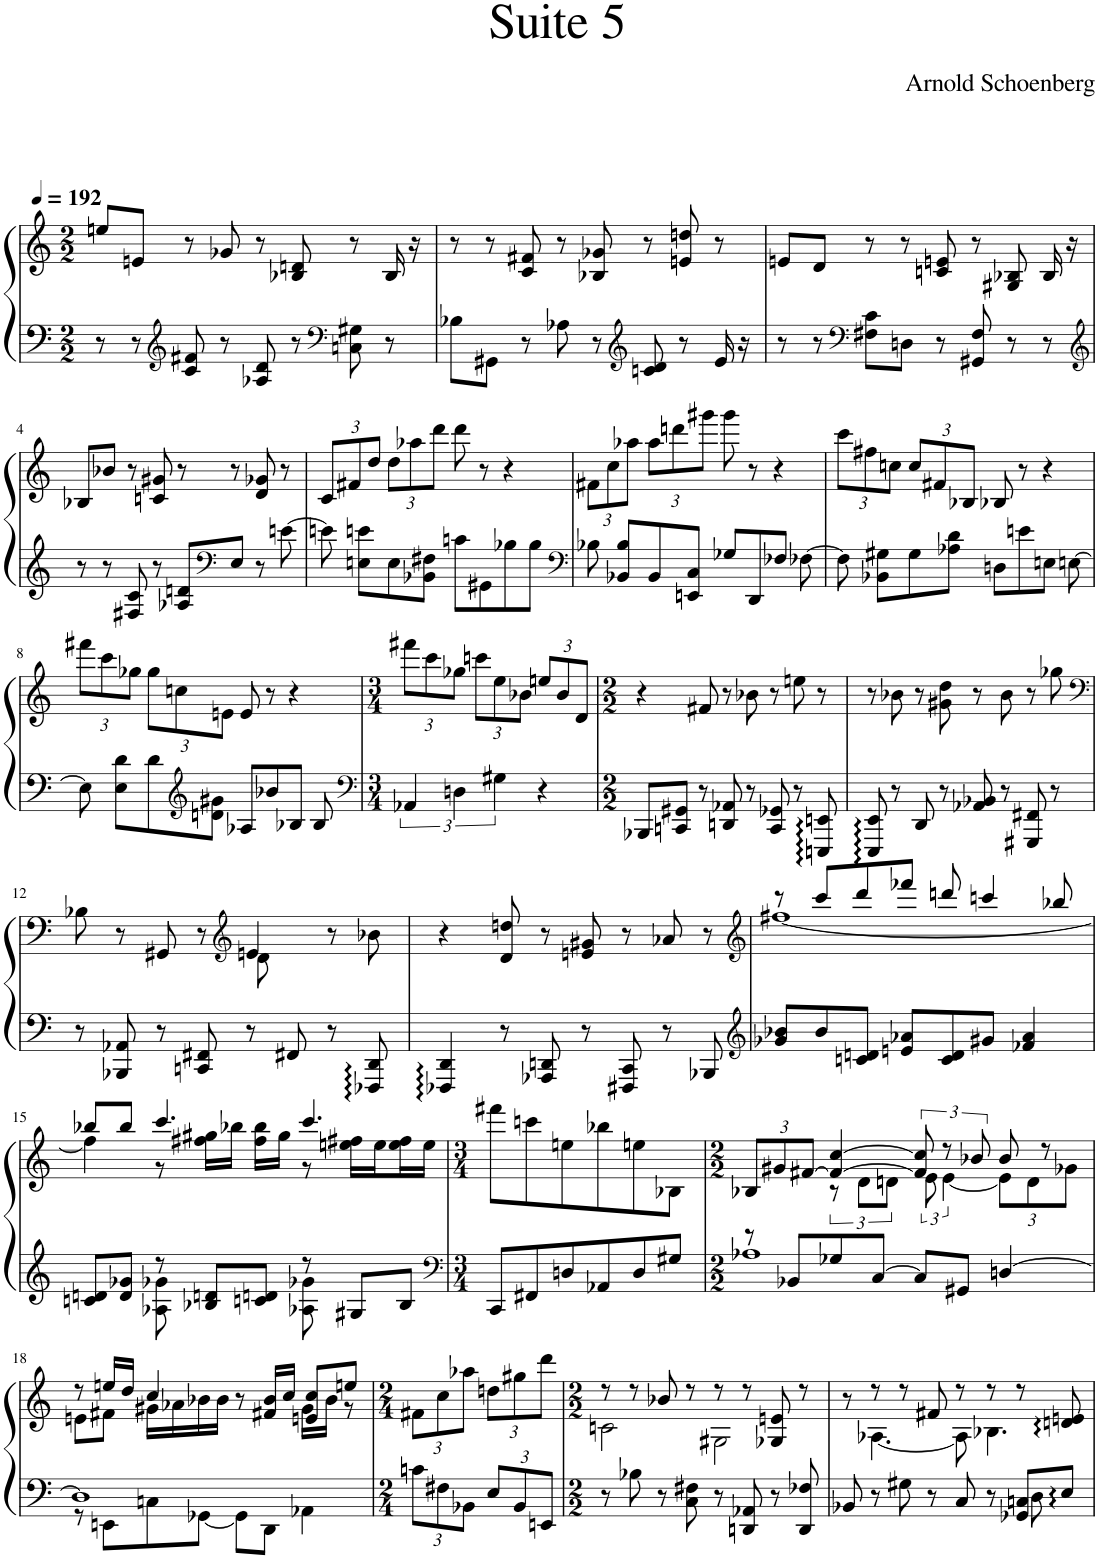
**kern	**kern
*part1	*part1
*staff2	*staff1
*I"Piano	*
*I'Pno.	*
*clefF4	*clefG2
*k[]	*k[]
*M2/2	*M2/2
*MM192	*MM192
=1	=1
8r	8een/L
8r	8en/J
*clefG2	*
8c/ 8f#X/	8r
8r	8g-X/
8A-X/ 8d/	8r
8r	8B-X/ 8dn/
*clefF4	*
8Cn\ 8G#X\	8r
8r	16B-/
.	16r
=2	=2
8B-X\L	8r
8GG#X\J	8r
8r	8c/ 8f#X/
8A-X\	8r
8r	8B-X/ 8g-X/
*clefG2	*
8cn/ 8d/	8r
8r	8en/ 8ddn/
16e/	8r
16r	.
=3	=3
8r	8en/L
8r	8d/J
*clefF4	*
8F#X\ 8c\L	8r
8Dn\J	8r
8r	8cn/ 8en/
8GG#X/ 8F#/	8r
8r	8G#X/ 8B-X/
8r	16B-/
.	16r
!!LO:LB:g=z
=4	=4
*clefG2	*
8r	8B-X/L
8r	8b-X/J
8F#X/ 8c/	8r
8r	8cn/ 8g#X/
8A-X/ 8dn/L	8r
*clefF4	*
8E/J	8r
8r	8d/ 8g-X/
[8en\	8r
=5	=5
*	*Xbrackettup
8en\]	12c/L
.	12f#X/
8En\ 8en\L	.
.	12dd/J
8E\	12dd\L
.	12aa-X\
8BB-X\ 8F#X\J	.
.	12ddd\J
8cn\L	8ddd\
8GG#X\	8r
8B-X\	4r
8B-\J	.
=6	=6
*clefF4	*
8B-X\	12f#X\L
.	12cc\
8BB-X/ 8B-/L	.
.	12aa-X\J
8BB-/	12aa-\L
.	12dddn\
8EEn/ 8C/J	.
.	12ggg#X\J
8G-X/L	8ggg#\
8DD/	8r
8F-X/J	4r
[8F-X\	.
=7	=7
8F-\]	12ccc\L
.	12ff#X\
8BB-X\ 8G#X\L	.
.	12ccn\J
8G#\	12cc/L
.	12f#X/
8A-X\ 8d\J	.
.	12B-X/J
8Dn\L	8B-X/
8en\	8r
8En\J	4r
[8En\	.
!!LO:LB:g=z
=8	=8
8E\]	12fff#X\L
.	12ccc\
8E\ 8d\L	.
.	12gg-X\J
8d\	12gg-\L
.	12ccn\
*clefG2	*
8dn\ 8g#X\J	.
.	12en\J
8A-X/L	8e/
8b-X/	8r
8B-X/J	4r
8B-/	.
=9	=9
*clefF4	*
*M3/4	*M3/4
6AA-X/	12fff#X\L
.	12ccc\
6Dn\	12gg-X\J
.	12cccn\L
6G#X\	12ee\
.	12b-X\J
4r	12een/L
.	12b-/
.	12d/J
=10	=10
*M2/2	*M2/2
8BBB-X/L	4r
8CCn/ 8GG#X/J	.
8r	8f#X/
8DDn/ 8AA-X/	8r
8r	8b-X\
8CC/ 8GG-X/	8r
8r	8een\
8EEEn/ 8EEn/	8r
=11	=11
8EEE/ 8EE/	8r
8r	8b-X\
8DD/	8r
8r	8g#X\ 8dd\
8AA-X/ 8BB-X/	8r
8r	8b-\
8GGG#X/ 8FF#X/	8r
8r	8gg-X\
!!LO:LB:g=z
=12	=12
*	*clefF4
*	*^
8r	8B-X\	2ryy
8BBB-X/ 8AA-X/	8r	.
8r	8GG#X/	.
8CCn/ 8FF#X/	8r	.
*	*clefG2	*
8r	4en/	8d\
8FF#X/	.	4.ryy
8r	8r	.
8FFF-X/ 8DD/	8b-X\	.
*	*v	*v
=13	=13
4FFF-X/ 4DD/	4r
8r	8d/ 8ddn/
8AAA-X/ 8DDn/	8r
8r	8en/ 8g#X/
8FFF#X/ 8CC/	8r
8r	8a-X/
8BBB-X/	8r
=14	=14
*clefG2	*clefG2
*	*^
8g-X/ 8b-X/L	8r	[1ff#X
8b-/	8ccc/L	.
8cn/ 8dn/J	8ddd/	.
8en/ 8a-X/L	8fff-X/J	.
8c/ 8d/	8dddn/	.
8g#X/J	4cccn/	.
4f-X/ 4a-/	.	.
.	8bb-X/	.
!!LO:LB:g=z	!!
=15	=15	=15
*^	*	*
8cn/ 8dn/L	4ryy	8bb-X/L	4ff#\]
8d/ 8g-X/J	.	8bb-/J	.
8r	8A-X\ 8g-X\	4.ccc/	8r
8B-X/ 8dn/L	4ryy	.	16ff#X\ 16gg#X\LL
.	.	.	16bb-X\JJ
8cn/ 8dn/J	.	.	16ff#\ 16bb-\LL
.	.	.	16gg#\JJ
8r	8A-X\ 8g-X\	4.ccc/	8r
8G#X/L	4ryy	.	16een\ 16ff#X\LL
.	.	.	16ee\J
8B-/J	.	.	16ee\ 16ff#\L
.	.	.	16ee\JJ
*v	*v	*	*
*	*v	*v
=16	=16
*clefF4	*
*M3/4	*M3/4
8CC/L	8fff#X\L
8FF#X/	8cccn\
8Dn/	8een\
8AA-X/	8bb-X\
8D/	8een\
8G#X/J	8B-X\J
=17	=17
*M2/2	*M2/2
*^	*^
8r	1A-X	12B-X/L	4ryy
.	.	12g#X/	.
8BB-X/L	.	.	.
.	.	[12f#X/J	.
*	*	*	*brackettup
8G-X/	.	4f#/_ [4cc/	12r
.	.	.	12d\L
[8C/J	.	.	.
.	.	.	12dn\J
8C/L]	.	12f#/] 12cc/]	12e\
.	.	12r	[4e\
8GG#X/J	.	.	.
.	.	12b-X/	.
[4Dn/	.	8b-/	.
.	.	.	12d\
.	.	8r	.
.	.	.	12g-X\J
!!LO:LB:g=z	!!
=18	=18	=18	=18
1D]	8r	8r	8en\L
.	8EEn\L	16een/LL	8f#X\J
.	.	16dd/JJ	.
.	8Cn\	4cc/	16g#X\LL
.	.	.	16a-X\
.	[8GG-X\J	.	16b-X\
.	.	.	16b-\JJ
.	8GG-\L]	8r	4ryy
.	8DD\J	16f#X/ 16b-/LL	.
.	.	16cc/JJ	.
.	4AA-X\	8en/ 8cc/L	16g#\LL
.	.	.	16b-\JJ
.	.	8een/J	8r
*v	*v	*	*
*	*v	*v
=19	=19
*M2/4	*M2/4
*Xbrackettup	*Xbrackettup
12cn\L	12f#X\L
12F#X\	12cc\
12BB-X\J	12aa-X\J
12E/L	12ddn\L
12BB-/	12gg#X\
12EEn/J	12ddd\J
=20	=20
*M2/2	*M2/2
*	*^
8r	8r	2cn\
8B-X\	8r	.
8r	8b-X/	.
8C\ 8F#X\	8r	.
8r	8r	2G#X\
8DDn/ 8AA-X/	8r	.
8r	8G-X/ 8en/	.
8DD/ 8F-X/	8r	.
=21	=21	=21
*^	*	*
8BB-X/	2.ryy	8r	8ryy
8r	.	8r	[4.A-X\
8G#X\	.	8r	.
8r	.	8f#X/	.
8C/	.	8r	8A-\]
8r	.	8r	4.B-X\
8GG-X/ 8Cn/L	8D\	8r	.
8E:/J	8ryy	8dn/ 8en/	.
*v	*v	*	*
*	*v	*v
=	=
*-	*-
